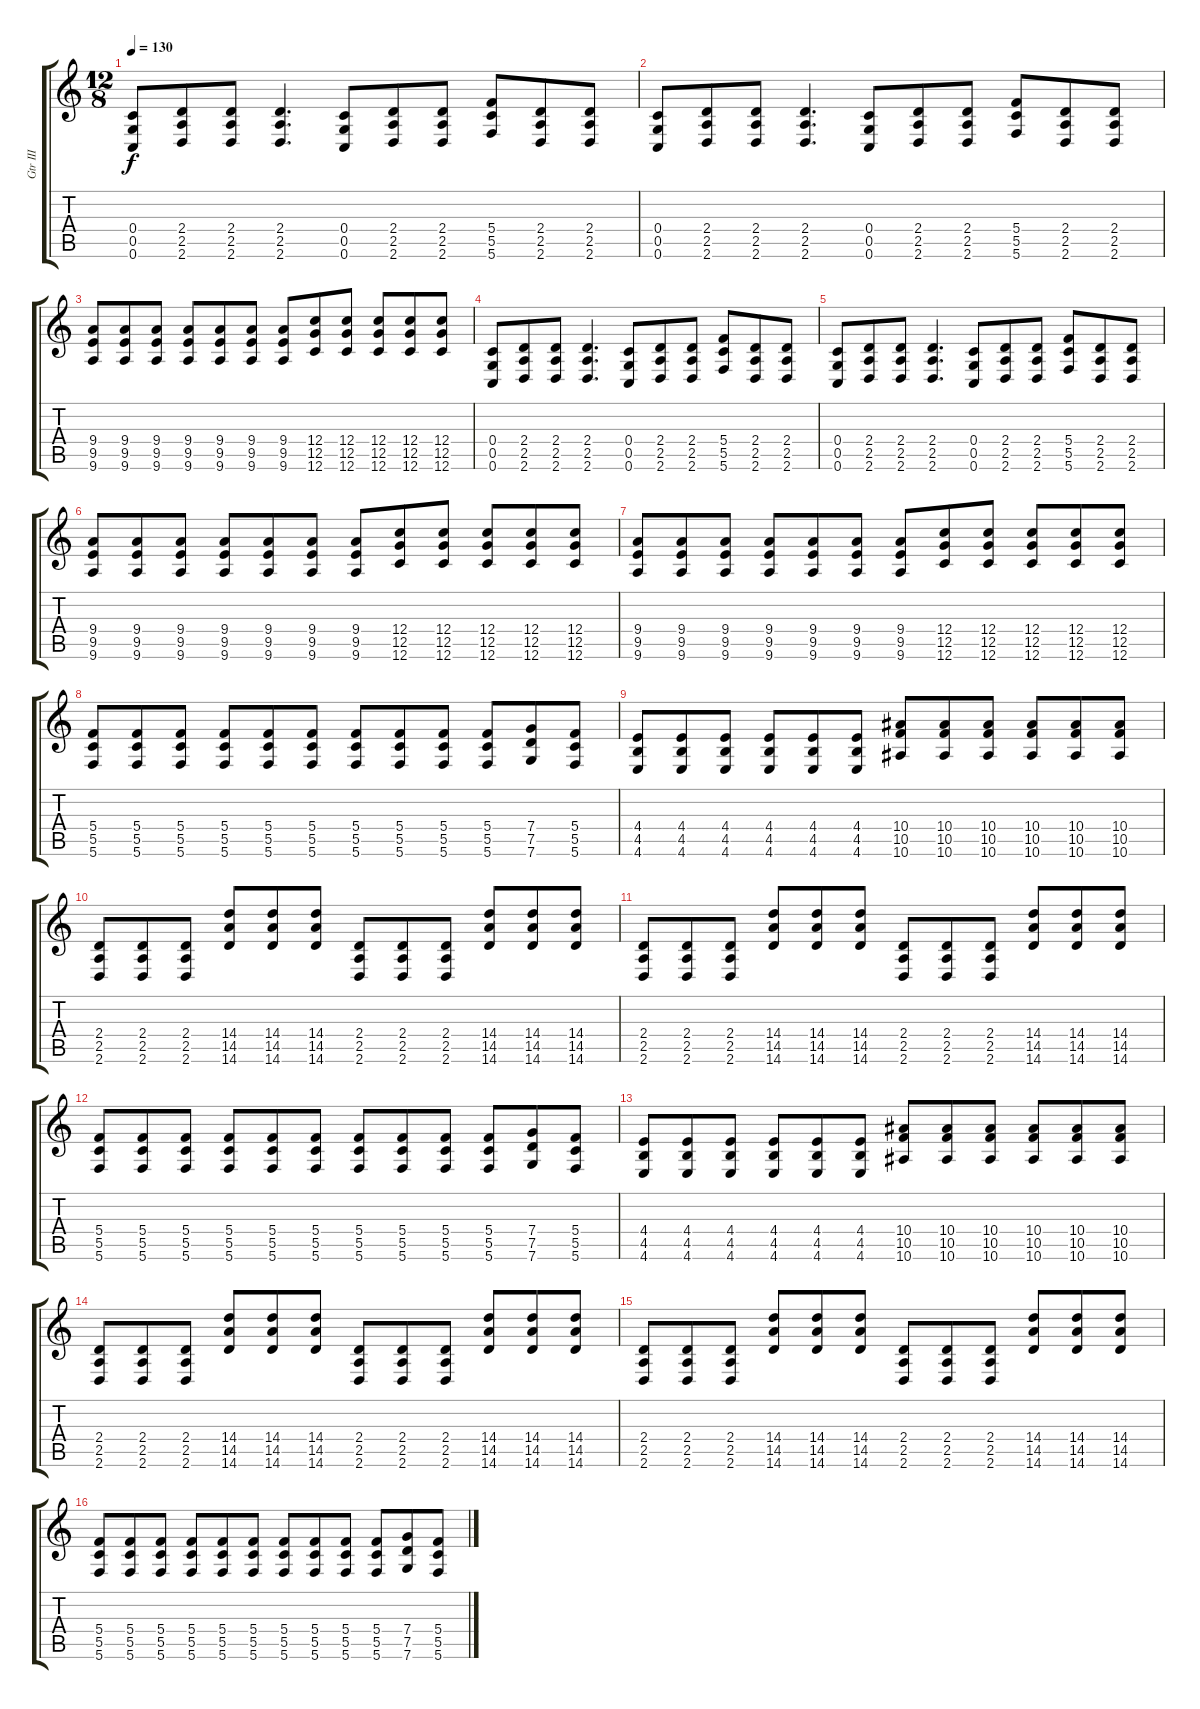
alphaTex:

\track ("Gtr III" "Gtr III") {instrument overdrivenguitar}
\staff {score tabs}
\tuning (D4 A3 F3 C3 G2 C2) {hide}
\ts (12 8)
\tempo 130
\clef g2
\ks c
(0.4 0.5 0.6).8{dy f} (2.4 2.5 2.6).8 (2.4 2.5 2.6).8 (2.4 2.5 2.6).4{d} (0.4 0.5 0.6).8 (2.4 2.5 2.6).8 (2.4 2.5 2.6).8 (5.4 5.5 5.6).8 (2.4 2.5 2.6).8 (2.4 2.5 2.6).8 |
(0.4 0.5 0.6).8 (2.4 2.5 2.6).8 (2.4 2.5 2.6).8 (2.4 2.5 2.6).4{d} (0.4 0.5 0.6).8 (2.4 2.5 2.6).8 (2.4 2.5 2.6).8 (5.4 5.5 5.6).8 (2.4 2.5 2.6).8 (2.4 2.5 2.6).8 |
(9.4 9.5 9.6).8 (9.4 9.5 9.6).8 (9.4 9.5 9.6).8 (9.4 9.5 9.6).8 (9.4 9.5 9.6).8 (9.4 9.5 9.6).8 (9.4 9.5 9.6).8 (12.4 12.5 12.6).8 (12.4 12.5 12.6).8 (12.4 12.5 12.6).8 (12.4 12.5 12.6).8 (12.4 12.5 12.6).8 |
(0.4 0.5 0.6).8 (2.4 2.5 2.6).8 (2.4 2.5 2.6).8 (2.4 2.5 2.6).4{d} (0.4 0.5 0.6).8 (2.4 2.5 2.6).8 (2.4 2.5 2.6).8 (5.4 5.5 5.6).8 (2.4 2.5 2.6).8 (2.4 2.5 2.6).8 |
(0.4 0.5 0.6).8 (2.4 2.5 2.6).8 (2.4 2.5 2.6).8 (2.4 2.5 2.6).4{d} (0.4 0.5 0.6).8 (2.4 2.5 2.6).8 (2.4 2.5 2.6).8 (5.4 5.5 5.6).8 (2.4 2.5 2.6).8 (2.4 2.5 2.6).8 |
(9.4 9.5 9.6).8 (9.4 9.5 9.6).8 (9.4 9.5 9.6).8 (9.4 9.5 9.6).8 (9.4 9.5 9.6).8 (9.4 9.5 9.6).8 (9.4 9.5 9.6).8 (12.4 12.5 12.6).8 (12.4 12.5 12.6).8 (12.4 12.5 12.6).8 (12.4 12.5 12.6).8 (12.4 12.5 12.6).8 |
(9.4 9.5 9.6).8 (9.4 9.5 9.6).8 (9.4 9.5 9.6).8 (9.4 9.5 9.6).8 (9.4 9.5 9.6).8 (9.4 9.5 9.6).8 (9.4 9.5 9.6).8 (12.4 12.5 12.6).8 (12.4 12.5 12.6).8 (12.4 12.5 12.6).8 (12.4 12.5 12.6).8 (12.4 12.5 12.6).8 |
(5.4 5.5 5.6).8 (5.4 5.5 5.6).8 (5.4 5.5 5.6).8 (5.4 5.5 5.6).8 (5.4 5.5 5.6).8 (5.4 5.5 5.6).8 (5.4 5.5 5.6).8 (5.4 5.5 5.6).8 (5.4 5.5 5.6).8 (5.4 5.5 5.6).8 (7.4 7.5 7.6).8 (5.4 5.5 5.6).8 |
(4.4 4.5 4.6).8 (4.4 4.5 4.6).8 (4.4 4.5 4.6).8 (4.4 4.5 4.6).8 (4.4 4.5 4.6).8 (4.4 4.5 4.6).8 (10.4 10.5 10.6).8 (10.4 10.5 10.6).8 (10.4 10.5 10.6).8 (10.4 10.5 10.6).8 (10.4 10.5 10.6).8 (10.4 10.5 10.6).8 |
(2.4 2.5 2.6).8 (2.4 2.5 2.6).8 (2.4 2.5 2.6).8 (14.4 14.5 14.6).8 (14.4 14.5 14.6).8 (14.4 14.5 14.6).8 (2.4 2.5 2.6).8 (2.4 2.5 2.6).8 (2.4 2.5 2.6).8 (14.4 14.5 14.6).8 (14.4 14.5 14.6).8 (14.4 14.5 14.6).8 |
(2.4 2.5 2.6).8 (2.4 2.5 2.6).8 (2.4 2.5 2.6).8 (14.4 14.5 14.6).8 (14.4 14.5 14.6).8 (14.4 14.5 14.6).8 (2.4 2.5 2.6).8 (2.4 2.5 2.6).8 (2.4 2.5 2.6).8 (14.4 14.5 14.6).8 (14.4 14.5 14.6).8 (14.4 14.5 14.6).8 |
(5.4 5.5 5.6).8 (5.4 5.5 5.6).8 (5.4 5.5 5.6).8 (5.4 5.5 5.6).8 (5.4 5.5 5.6).8 (5.4 5.5 5.6).8 (5.4 5.5 5.6).8 (5.4 5.5 5.6).8 (5.4 5.5 5.6).8 (5.4 5.5 5.6).8 (7.4 7.5 7.6).8 (5.4 5.5 5.6).8 |
(4.4 4.5 4.6).8 (4.4 4.5 4.6).8 (4.4 4.5 4.6).8 (4.4 4.5 4.6).8 (4.4 4.5 4.6).8 (4.4 4.5 4.6).8 (10.4 10.5 10.6).8 (10.4 10.5 10.6).8 (10.4 10.5 10.6).8 (10.4 10.5 10.6).8 (10.4 10.5 10.6).8 (10.4 10.5 10.6).8 |
(2.4 2.5 2.6).8 (2.4 2.5 2.6).8 (2.4 2.5 2.6).8 (14.4 14.5 14.6).8 (14.4 14.5 14.6).8 (14.4 14.5 14.6).8 (2.4 2.5 2.6).8 (2.4 2.5 2.6).8 (2.4 2.5 2.6).8 (14.4 14.5 14.6).8 (14.4 14.5 14.6).8 (14.4 14.5 14.6).8 |
(2.4 2.5 2.6).8 (2.4 2.5 2.6).8 (2.4 2.5 2.6).8 (14.4 14.5 14.6).8 (14.4 14.5 14.6).8 (14.4 14.5 14.6).8 (2.4 2.5 2.6).8 (2.4 2.5 2.6).8 (2.4 2.5 2.6).8 (14.4 14.5 14.6).8 (14.4 14.5 14.6).8 (14.4 14.5 14.6).8 |
(5.4 5.5 5.6).8 (5.4 5.5 5.6).8 (5.4 5.5 5.6).8 (5.4 5.5 5.6).8 (5.4 5.5 5.6).8 (5.4 5.5 5.6).8 (5.4 5.5 5.6).8 (5.4 5.5 5.6).8 (5.4 5.5 5.6).8 (5.4 5.5 5.6).8 (7.4 7.5 7.6).8 (5.4 5.5 5.6).8
